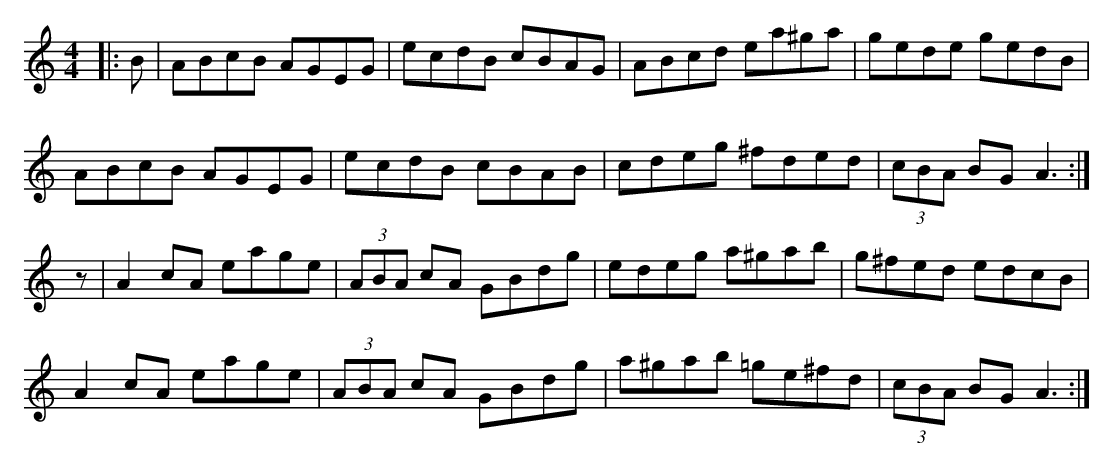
X:1
M:4/4
K:Amin
|:B|ABcB AGEG|ecdB cBAG|ABcd ea^ga|gede gedB|
ABcB AGEG|ecdB cBAB|cdeg ^fded|(3cBA BG A3:|
z|A2cA eage|(3ABA cA GBdg|edeg a^gab|g^fed edcB|
A2cA eage|(3ABA cA GBdg|a^gab =ge^fd|(3cBA BG A3:|
